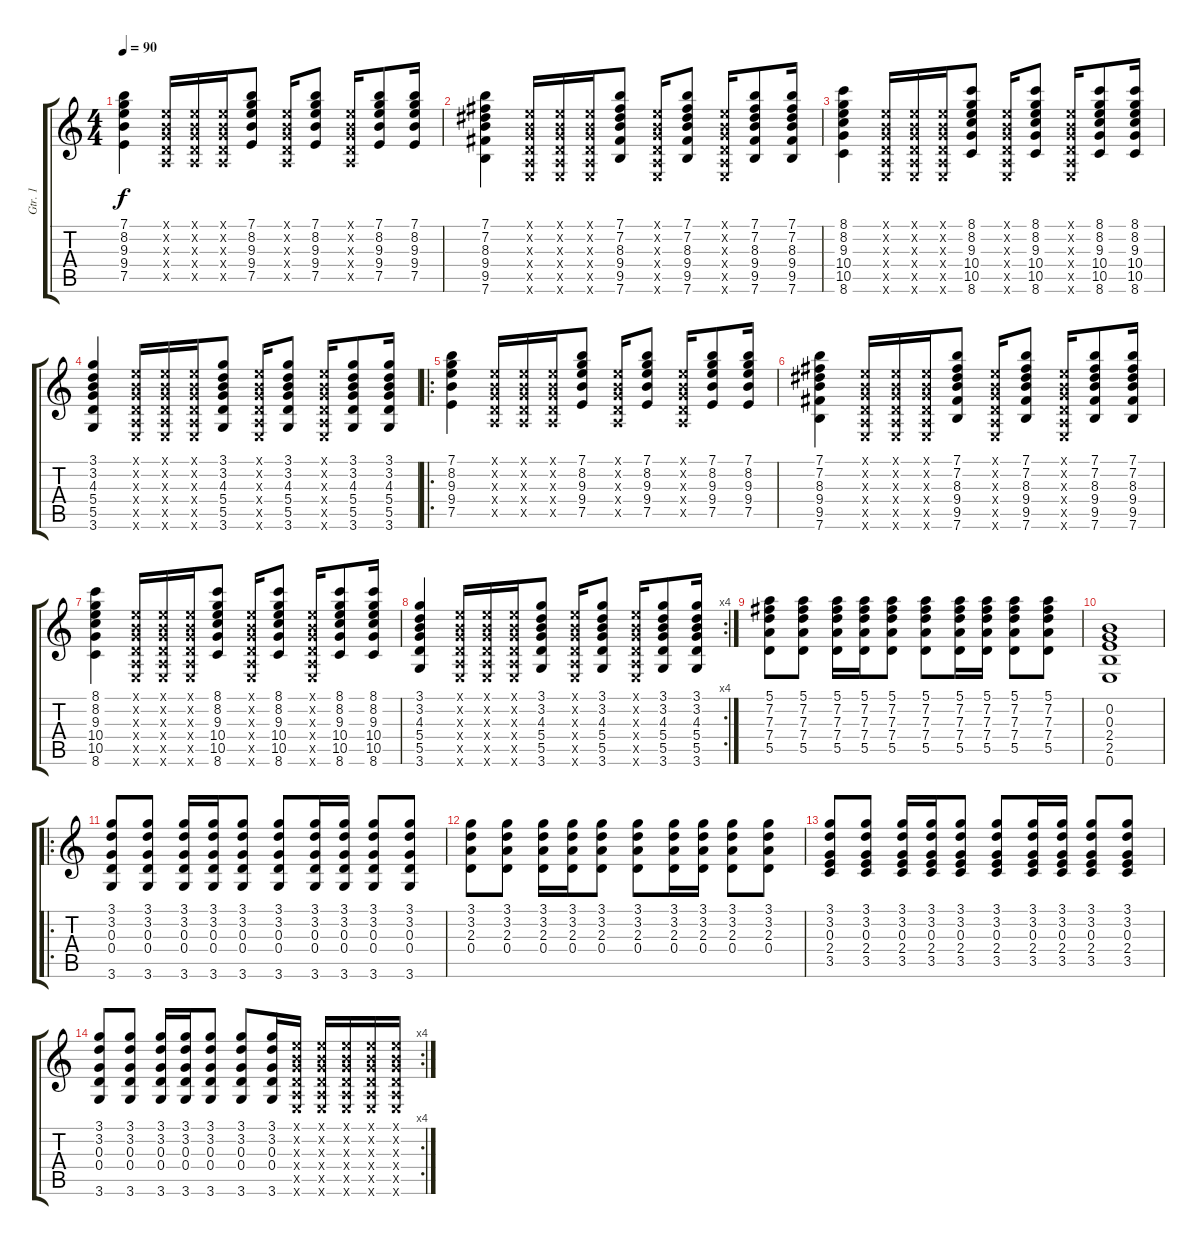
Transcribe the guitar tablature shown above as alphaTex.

\track ("Gtr. 1" "Gtr. 1") {instrument electricguitarclean}
\staff {score tabs}
\tuning (E4 B3 G3 D3 A2 E2) {hide}
\ts (4 4)
\tempo 90
\clef g2
\ks c
(7.1 8.2 9.3 9.4 7.5).4{dy f instrument electricguitarclean} (0.1{x} 0.2{x} 0.3{x} 0.4{x} 0.5{x}).16 (0.1{x} 0.2{x} 0.3{x} 0.4{x} 0.5{x}).16 (0.1{x} 0.2{x} 0.3{x} 0.4{x} 0.5{x}).16 (7.1 8.2 9.3 9.4 7.5).8 (0.1{x} 0.2{x} 0.3{x} 0.4{x} 0.5{x}).16 (7.1 8.2 9.3 9.4 7.5).8 (0.1{x} 0.2{x} 0.3{x} 0.4{x} 0.5{x}).16 (7.1 8.2 9.3 9.4 7.5).8 (7.1 8.2 9.3 9.4 7.5).16 |
(7.1 7.2 8.3 9.4 9.5 7.6).4 (0.1{x} 0.2{x} 0.3{x} 0.4{x} 0.5{x} 0.6{x}).16 (0.1{x} 0.2{x} 0.3{x} 0.4{x} 0.5{x} 0.6{x}).16 (0.1{x} 0.2{x} 0.3{x} 0.4{x} 0.5{x} 0.6{x}).16 (7.1 7.2 8.3 9.4 9.5 7.6).8 (0.1{x} 0.2{x} 0.3{x} 0.4{x} 0.5{x} 0.6{x}).16 (7.1 7.2 8.3 9.4 9.5 7.6).8 (0.1{x} 0.2{x} 0.3{x} 0.4{x} 0.5{x} 0.6{x}).16 (7.1 7.2 8.3 9.4 9.5 7.6).8 (7.1 7.2 8.3 9.4 9.5 7.6).16 |
(8.1 8.2 9.3 10.4 10.5 8.6).4 (0.1{x} 0.2{x} 0.3{x} 0.4{x} 0.5{x} 0.6{x}).16 (0.1{x} 0.2{x} 0.3{x} 0.4{x} 0.5{x} 0.6{x}).16 (0.1{x} 0.2{x} 0.3{x} 0.4{x} 0.5{x} 0.6{x}).16 (8.1 8.2 9.3 10.4 10.5 8.6).8 (0.1{x} 0.2{x} 0.3{x} 0.4{x} 0.5{x} 0.6{x}).16 (8.1 8.2 9.3 10.4 10.5 8.6).8 (0.1{x} 0.2{x} 0.3{x} 0.4{x} 0.5{x} 0.6{x}).16 (8.1 8.2 9.3 10.4 10.5 8.6).8 (8.1 8.2 9.3 10.4 10.5 8.6).16 |
(3.1 3.2 4.3 5.4 5.5 3.6).4 (0.1{x} 0.2{x} 0.3{x} 0.4{x} 0.5{x} 0.6{x}).16 (0.1{x} 0.2{x} 0.3{x} 0.4{x} 0.5{x} 0.6{x}).16 (0.1{x} 0.2{x} 0.3{x} 0.4{x} 0.5{x} 0.6{x}).16 (3.1 3.2 4.3 5.4 5.5 3.6).8 (0.1{x} 0.2{x} 0.3{x} 0.4{x} 0.5{x} 0.6{x}).16 (3.1 3.2 4.3 5.4 5.5 3.6).8 (0.1{x} 0.2{x} 0.3{x} 0.4{x} 0.5{x} 0.6{x}).16 (3.1 3.2 4.3 5.4 5.5 3.6).8 (3.1 3.2 4.3 5.4 5.5 3.6).16 |
\ro
(7.1 8.2 9.3 9.4 7.5).4 (0.1{x} 0.2{x} 0.3{x} 0.4{x} 0.5{x}).16 (0.1{x} 0.2{x} 0.3{x} 0.4{x} 0.5{x}).16 (0.1{x} 0.2{x} 0.3{x} 0.4{x} 0.5{x}).16 (7.1 8.2 9.3 9.4 7.5).8 (0.1{x} 0.2{x} 0.3{x} 0.4{x} 0.5{x}).16 (7.1 8.2 9.3 9.4 7.5).8 (0.1{x} 0.2{x} 0.3{x} 0.4{x} 0.5{x}).16 (7.1 8.2 9.3 9.4 7.5).8 (7.1 8.2 9.3 9.4 7.5).16 |
(7.1 7.2 8.3 9.4 9.5 7.6).4 (0.1{x} 0.2{x} 0.3{x} 0.4{x} 0.5{x} 0.6{x}).16 (0.1{x} 0.2{x} 0.3{x} 0.4{x} 0.5{x} 0.6{x}).16 (0.1{x} 0.2{x} 0.3{x} 0.4{x} 0.5{x} 0.6{x}).16 (7.1 7.2 8.3 9.4 9.5 7.6).8 (0.1{x} 0.2{x} 0.3{x} 0.4{x} 0.5{x} 0.6{x}).16 (7.1 7.2 8.3 9.4 9.5 7.6).8 (0.1{x} 0.2{x} 0.3{x} 0.4{x} 0.5{x} 0.6{x}).16 (7.1 7.2 8.3 9.4 9.5 7.6).8 (7.1 7.2 8.3 9.4 9.5 7.6).16 |
(8.1 8.2 9.3 10.4 10.5 8.6).4 (0.1{x} 0.2{x} 0.3{x} 0.4{x} 0.5{x} 0.6{x}).16 (0.1{x} 0.2{x} 0.3{x} 0.4{x} 0.5{x} 0.6{x}).16 (0.1{x} 0.2{x} 0.3{x} 0.4{x} 0.5{x} 0.6{x}).16 (8.1 8.2 9.3 10.4 10.5 8.6).8 (0.1{x} 0.2{x} 0.3{x} 0.4{x} 0.5{x} 0.6{x}).16 (8.1 8.2 9.3 10.4 10.5 8.6).8 (0.1{x} 0.2{x} 0.3{x} 0.4{x} 0.5{x} 0.6{x}).16 (8.1 8.2 9.3 10.4 10.5 8.6).8 (8.1 8.2 9.3 10.4 10.5 8.6).16 |
\rc 4
(3.1 3.2 4.3 5.4 5.5 3.6).4 (0.1{x} 0.2{x} 0.3{x} 0.4{x} 0.5{x} 0.6{x}).16 (0.1{x} 0.2{x} 0.3{x} 0.4{x} 0.5{x} 0.6{x}).16 (0.1{x} 0.2{x} 0.3{x} 0.4{x} 0.5{x} 0.6{x}).16 (3.1 3.2 4.3 5.4 5.5 3.6).8 (0.1{x} 0.2{x} 0.3{x} 0.4{x} 0.5{x} 0.6{x}).16 (3.1 3.2 4.3 5.4 5.5 3.6).8 (0.1{x} 0.2{x} 0.3{x} 0.4{x} 0.5{x} 0.6{x}).16 (3.1 3.2 4.3 5.4 5.5 3.6).8 (3.1 3.2 4.3 5.4 5.5 3.6).16 |
(5.1 7.2 7.3 7.4 5.5).8 (5.1 7.2 7.3 7.4 5.5).8 (5.1 7.2 7.3 7.4 5.5).16 (5.1 7.2 7.3 7.4 5.5).16 (5.1 7.2 7.3 7.4 5.5).8 (5.1 7.2 7.3 7.4 5.5).8 (5.1 7.2 7.3 7.4 5.5).16 (5.1 7.2 7.3 7.4 5.5).16 (5.1 7.2 7.3 7.4 5.5).8 (5.1 7.2 7.3 7.4 5.5).8 |
(0.2 0.3 2.4 2.5 0.6).1 |
\ro
(3.1 3.2 0.3 0.4 3.6).8 (3.1 3.2 0.3 0.4 3.6).8 (3.1 3.2 0.3 0.4 3.6).16 (3.1 3.2 0.3 0.4 3.6).16 (3.1 3.2 0.3 0.4 3.6).8 (3.1 3.2 0.3 0.4 3.6).8 (3.1 3.2 0.3 0.4 3.6).16 (3.1 3.2 0.3 0.4 3.6).16 (3.1 3.2 0.3 0.4 3.6).8 (3.1 3.2 0.3 0.4 3.6).8 |
(3.1 3.2 2.3 0.4).8 (3.1 3.2 2.3 0.4).8 (3.1 3.2 2.3 0.4).16 (3.1 3.2 2.3 0.4).16 (3.1 3.2 2.3 0.4).8 (3.1 3.2 2.3 0.4).8 (3.1 3.2 2.3 0.4).16 (3.1 3.2 2.3 0.4).16 (3.1 3.2 2.3 0.4).8 (3.1 3.2 2.3 0.4).8 |
(3.1 3.2 0.3 2.4 3.5).8 (3.1 3.2 0.3 2.4 3.5).8 (3.1 3.2 0.3 2.4 3.5).16 (3.1 3.2 0.3 2.4 3.5).16 (3.1 3.2 0.3 2.4 3.5).8 (3.1 3.2 0.3 2.4 3.5).8 (3.1 3.2 0.3 2.4 3.5).16 (3.1 3.2 0.3 2.4 3.5).16 (3.1 3.2 0.3 2.4 3.5).8 (3.1 3.2 0.3 2.4 3.5).8 |
\rc 4
(3.1 3.2 0.3 0.4 3.6).8 (3.1 3.2 0.3 0.4 3.6).8 (3.1 3.2 0.3 0.4 3.6).16 (3.1 3.2 0.3 0.4 3.6).16 (3.1 3.2 0.3 0.4 3.6).8 (3.1 3.2 0.3 0.4 3.6).8 (3.1 3.2 0.3 0.4 3.6).16 (0.1{x} 0.2{x} 0.3{x} 0.4{x} 0.5{x} 0.6{x}).16 (0.1{x} 0.2{x} 0.3{x} 0.4{x} 0.5{x} 0.6{x}).16 (0.1{x} 0.2{x} 0.3{x} 0.4{x} 0.5{x} 0.6{x}).16 (0.1{x} 0.2{x} 0.3{x} 0.4{x} 0.5{x} 0.6{x}).16 (0.1{x} 0.2{x} 0.3{x} 0.4{x} 0.5{x} 0.6{x}).16
